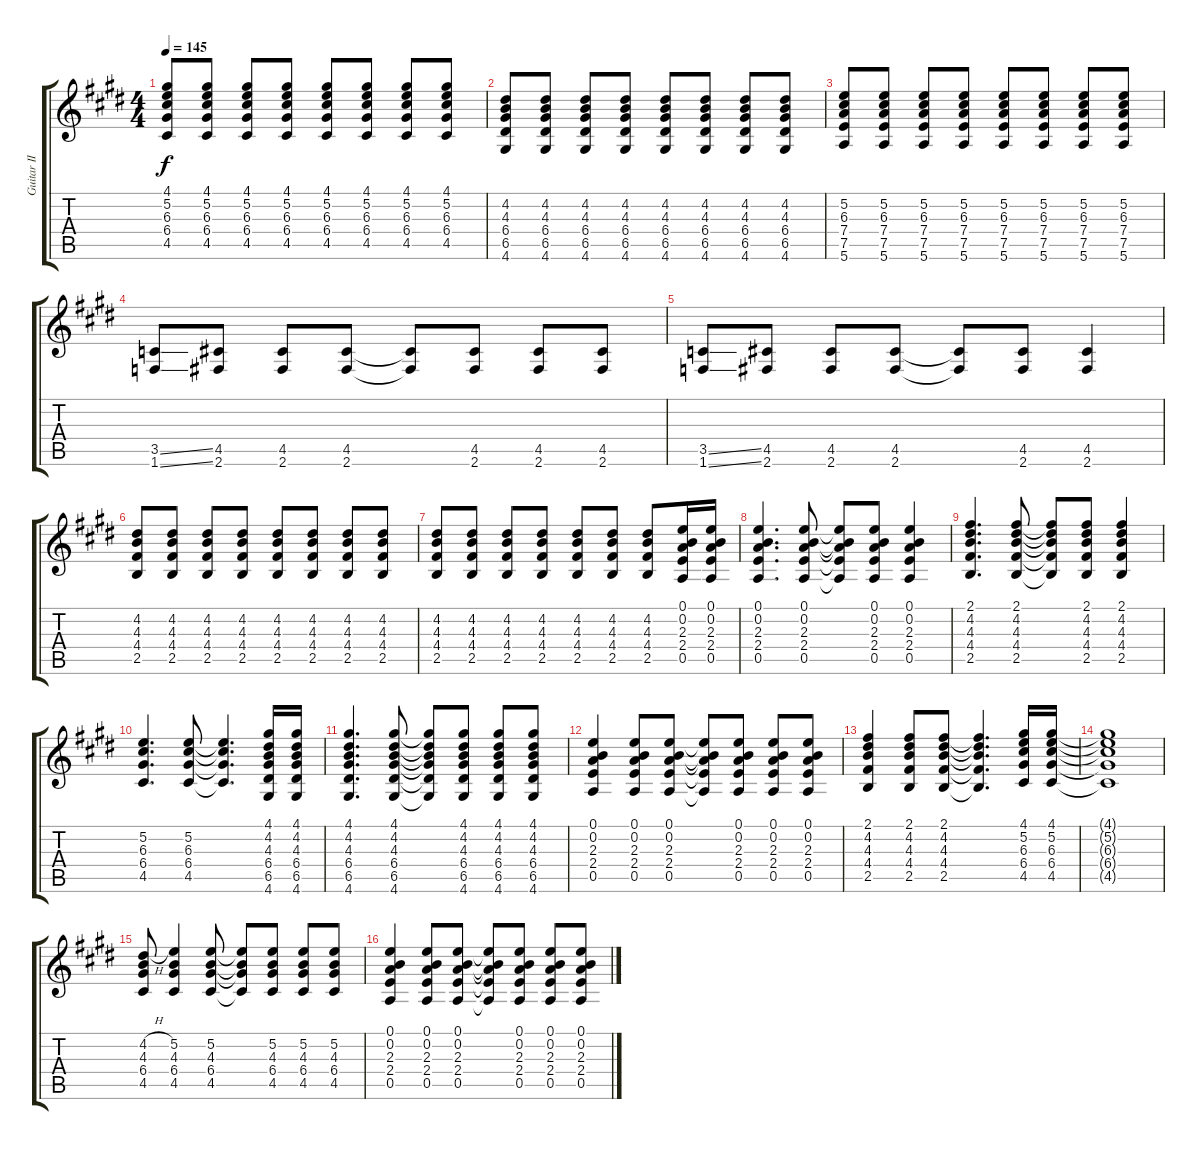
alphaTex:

\track ("Guitar II" "Guitar II") {instrument overdrivenguitar}
\staff {score tabs}
\tuning (E4 B3 G3 D3 A2 E2) {hide}
\ts (4 4)
\tempo 145
\clef g2
\ks e
(4.1 5.2 6.3 6.4 4.5).8{dy f} (4.1 5.2 6.3 6.4 4.5).8 (4.1 5.2 6.3 6.4 4.5).8 (4.1 5.2 6.3 6.4 4.5).8 (4.1 5.2 6.3 6.4 4.5).8 (4.1 5.2 6.3 6.4 4.5).8 (4.1 5.2 6.3 6.4 4.5).8 (4.1 5.2 6.3 6.4 4.5).8 |
(4.2 4.3 6.4 6.5 4.6).8 (4.2 4.3 6.4 6.5 4.6).8 (4.2 4.3 6.4 6.5 4.6).8 (4.2 4.3 6.4 6.5 4.6).8 (4.2 4.3 6.4 6.5 4.6).8 (4.2 4.3 6.4 6.5 4.6).8 (4.2 4.3 6.4 6.5 4.6).8 (4.2 4.3 6.4 6.5 4.6).8 |
(5.2 6.3 7.4 7.5 5.6).8 (5.2 6.3 7.4 7.5 5.6).8 (5.2 6.3 7.4 7.5 5.6).8 (5.2 6.3 7.4 7.5 5.6).8 (5.2 6.3 7.4 7.5 5.6).8 (5.2 6.3 7.4 7.5 5.6).8 (5.2 6.3 7.4 7.5 5.6).8 (5.2 6.3 7.4 7.5 5.6).8 |
(3.5{ss} 1.6{ss}).8 (4.5 2.6).8 (4.5 2.6).8 (4.5 2.6).8 (4.5{t} 2.6{t}).8 (4.5 2.6).8 (4.5 2.6).8 (4.5 2.6).8 |
(3.5{ss} 1.6{ss}).8 (4.5 2.6).8 (4.5 2.6).8 (4.5 2.6).8 (4.5{t} 2.6{t}).8 (4.5 2.6).8 (4.5 2.6).4 |
(4.2 4.3 4.4 2.5).8 (4.2 4.3 4.4 2.5).8 (4.2 4.3 4.4 2.5).8 (4.2 4.3 4.4 2.5).8 (4.2 4.3 4.4 2.5).8 (4.2 4.3 4.4 2.5).8 (4.2 4.3 4.4 2.5).8 (4.2 4.3 4.4 2.5).8 |
(4.2 4.3 4.4 2.5).8 (4.2 4.3 4.4 2.5).8 (4.2 4.3 4.4 2.5).8 (4.2 4.3 4.4 2.5).8 (4.2 4.3 4.4 2.5).8 (4.2 4.3 4.4 2.5).8 (4.2 4.3 4.4 2.5).8 (0.1 0.2 2.3 2.4 0.5).16 (0.1 0.2 2.3 2.4 0.5).16 |
(0.1 0.2 2.3 2.4 0.5).4{d} (0.1 0.2 2.3 2.4 0.5).8 (0.1{t} 0.2{t} 2.3{t} 2.4{t} 0.5{t}).8 (0.1 0.2 2.3 2.4 0.5).8 (0.1 0.2 2.3 2.4 0.5).4 |
(2.1 4.2 4.3 4.4 2.5).4{d} (2.1 4.2 4.3 4.4 2.5).8 (2.1{t} 4.2{t} 4.3{t} 4.4{t} 2.5{t}).8 (2.1 4.2 4.3 4.4 2.5).8 (2.1 4.2 4.3 4.4 2.5).4 |
(5.2 6.3 6.4 4.5).4{d} (5.2 6.3 6.4 4.5).8 (5.2{t} 6.3{t} 6.4{t} 4.5{t}).4{d} (4.1 4.2 4.3 6.4 6.5 4.6).16 (4.1 4.2 4.3 6.4 6.5 4.6).16 |
(4.1 4.2 4.3 6.4 6.5 4.6).4{d} (4.1 4.2 4.3 6.4 6.5 4.6).8 (4.1{t} 4.2{t} 4.3{t} 6.4{t} 6.5{t} 4.6{t}).8 (4.1 4.2 4.3 6.4 6.5 4.6).8 (4.1 4.2 4.3 6.4 6.5 4.6).8 (4.1 4.2 4.3 6.4 6.5 4.6).8 |
(0.1 0.2 2.3 2.4 0.5).4 (0.1 0.2 2.3 2.4 0.5).8 (0.1 0.2 2.3 2.4 0.5).8 (0.1{t} 0.2{t} 2.3{t} 2.4{t} 0.5{t}).8 (0.1 0.2 2.3 2.4 0.5).8 (0.1 0.2 2.3 2.4 0.5).8 (0.1 0.2 2.3 2.4 0.5).8 |
(2.1 4.2 4.3 4.4 2.5).4 (2.1 4.2 4.3 4.4 2.5).8 (2.1 4.2 4.3 4.4 2.5).8 (2.1{t} 4.2{t} 4.3{t} 4.4{t} 2.5{t}).4{d} (4.1 5.2 6.3 6.4 4.5).16 (4.1 5.2 6.3 6.4 4.5).16 |
(4.1{t} 5.2{t} 6.3{t} 6.4{t} 4.5{t}).1 |
(4.2{h} 4.3 6.4 4.5).8 (5.2 4.3 6.4 4.5).4 (5.2 4.3 6.4 4.5).8 (5.2{t} 4.3{t} 6.4{t} 4.5{t}).8 (5.2 4.3 6.4 4.5).8 (5.2 4.3 6.4 4.5).8 (5.2 4.3 6.4 4.5).8 |
(0.1 0.2 2.3 2.4 0.5).4 (0.1 0.2 2.3 2.4 0.5).8 (0.1 0.2 2.3 2.4 0.5).8 (0.1{t} 0.2{t} 2.3{t} 2.4{t} 0.5{t}).8 (0.1 0.2 2.3 2.4 0.5).8 (0.1 0.2 2.3 2.4 0.5).8 (0.1 0.2 2.3 2.4 0.5).8
